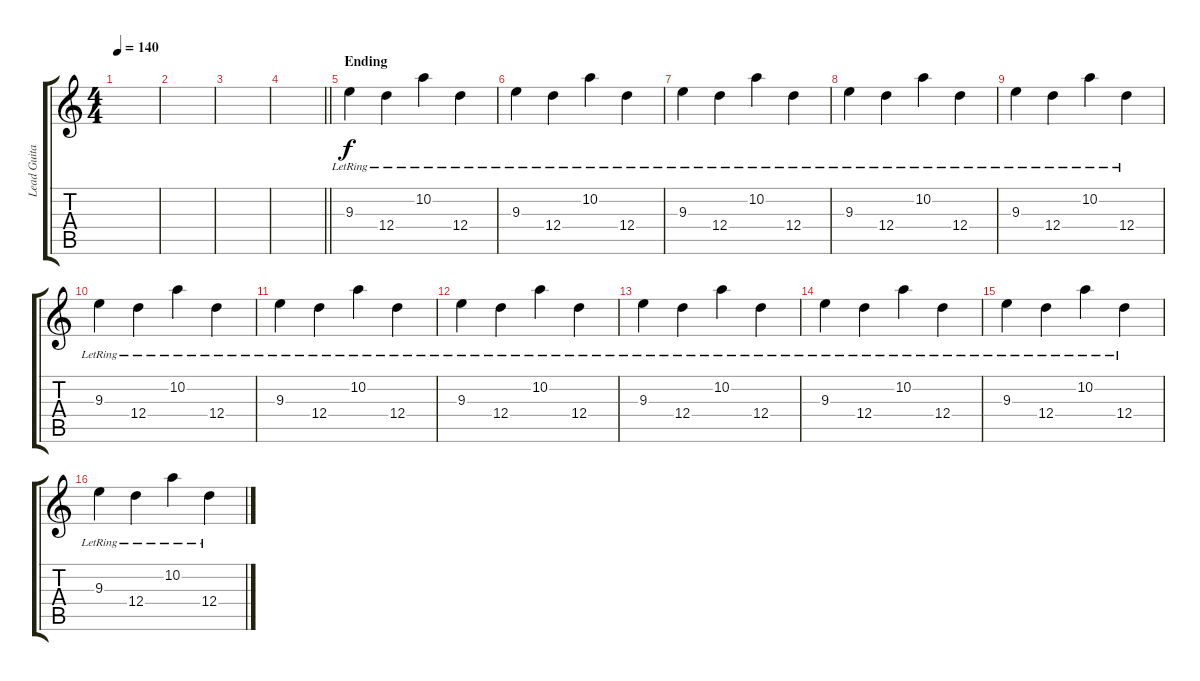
\track ("Lead Guitar" "Lead Guita") {instrument overdrivenguitar}
\staff {score tabs}
\tuning (E4 B3 G3 D3 A2 E2) {hide}
\ts (4 4)
\tempo 140
\clef g2
\ks c
|
|
|
\barLineRight lightlight
|
\section ("" "Ending")
9.3{lr}.4{volume 13 instrument electricguitarjazz} 12.4{lr}.4 10.2{lr}.4 12.4{lr}.4 |
9.3{lr}.4 12.4{lr}.4 10.2{lr}.4 12.4{lr}.4 |
9.3{lr}.4 12.4{lr}.4 10.2{lr}.4 12.4{lr}.4 |
9.3{lr}.4 12.4{lr}.4 10.2{lr}.4 12.4{lr}.4 |
9.3{lr}.4 12.4{lr}.4 10.2{lr}.4 12.4{lr}.4 |
9.3{lr}.4 12.4{lr}.4 10.2{lr}.4 12.4{lr}.4 |
9.3{lr}.4 12.4{lr}.4 10.2{lr}.4 12.4{lr}.4 |
9.3{lr}.4 12.4{lr}.4 10.2{lr}.4 12.4{lr}.4 |
9.3{lr}.4 12.4{lr}.4 10.2{lr}.4 12.4{lr}.4 |
9.3{lr}.4 12.4{lr}.4 10.2{lr}.4 12.4{lr}.4 |
9.3{lr}.4 12.4{lr}.4 10.2{lr}.4 12.4{lr}.4 |
9.3{lr}.4 12.4{lr}.4 10.2{lr}.4 12.4{lr}.4
